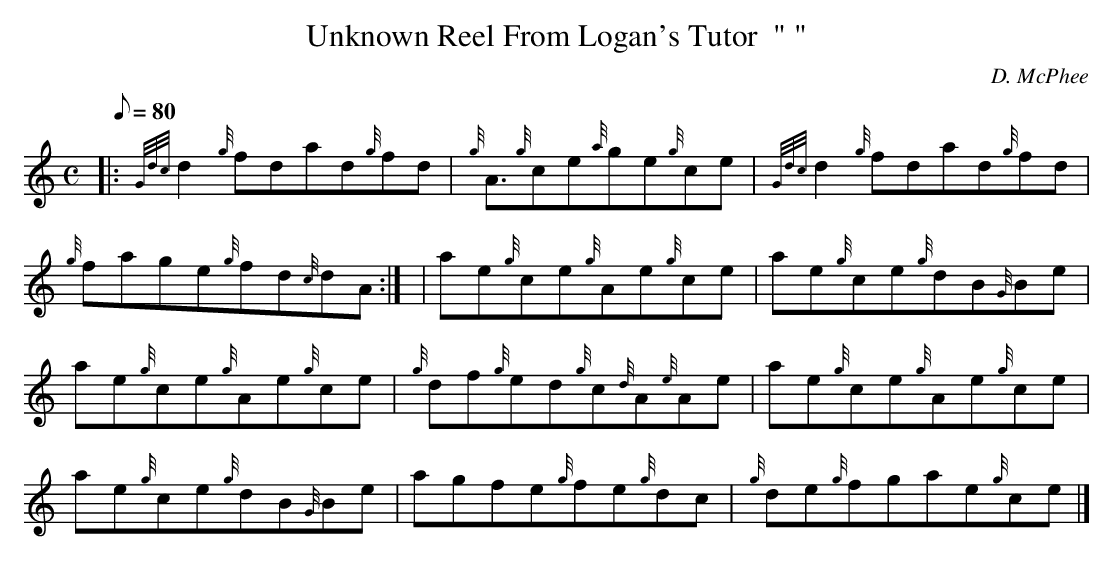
X:1
T:Unknown Reel From Logan's Tutor  " "
M:C
L:1/8
Q:80
C:D. McPhee
K:HP
|: {Gdc}d2{g}fdad{g}fd | \
{g}A3/2{g}ce{a}ge{g}ce | \
{Gdc}d2{g}fdad{g}fd |
{g}fage{g}fd{c}dA:| [ | \
ae{g}ce{g}Ae{g}ce | \
ae{g}ce{g}dB{G}Be |
ae{g}ce{g}Ae{g}ce | \
{g}df{g}ed{g}c{d}A{e}Ae | \
ae{g}ce{g}Ae{g}ce |
ae{g}ce{g}dB{G}Be | \
agfe{g}fe{g}dc | \
{g}de{g}fgae{g}ce|]
